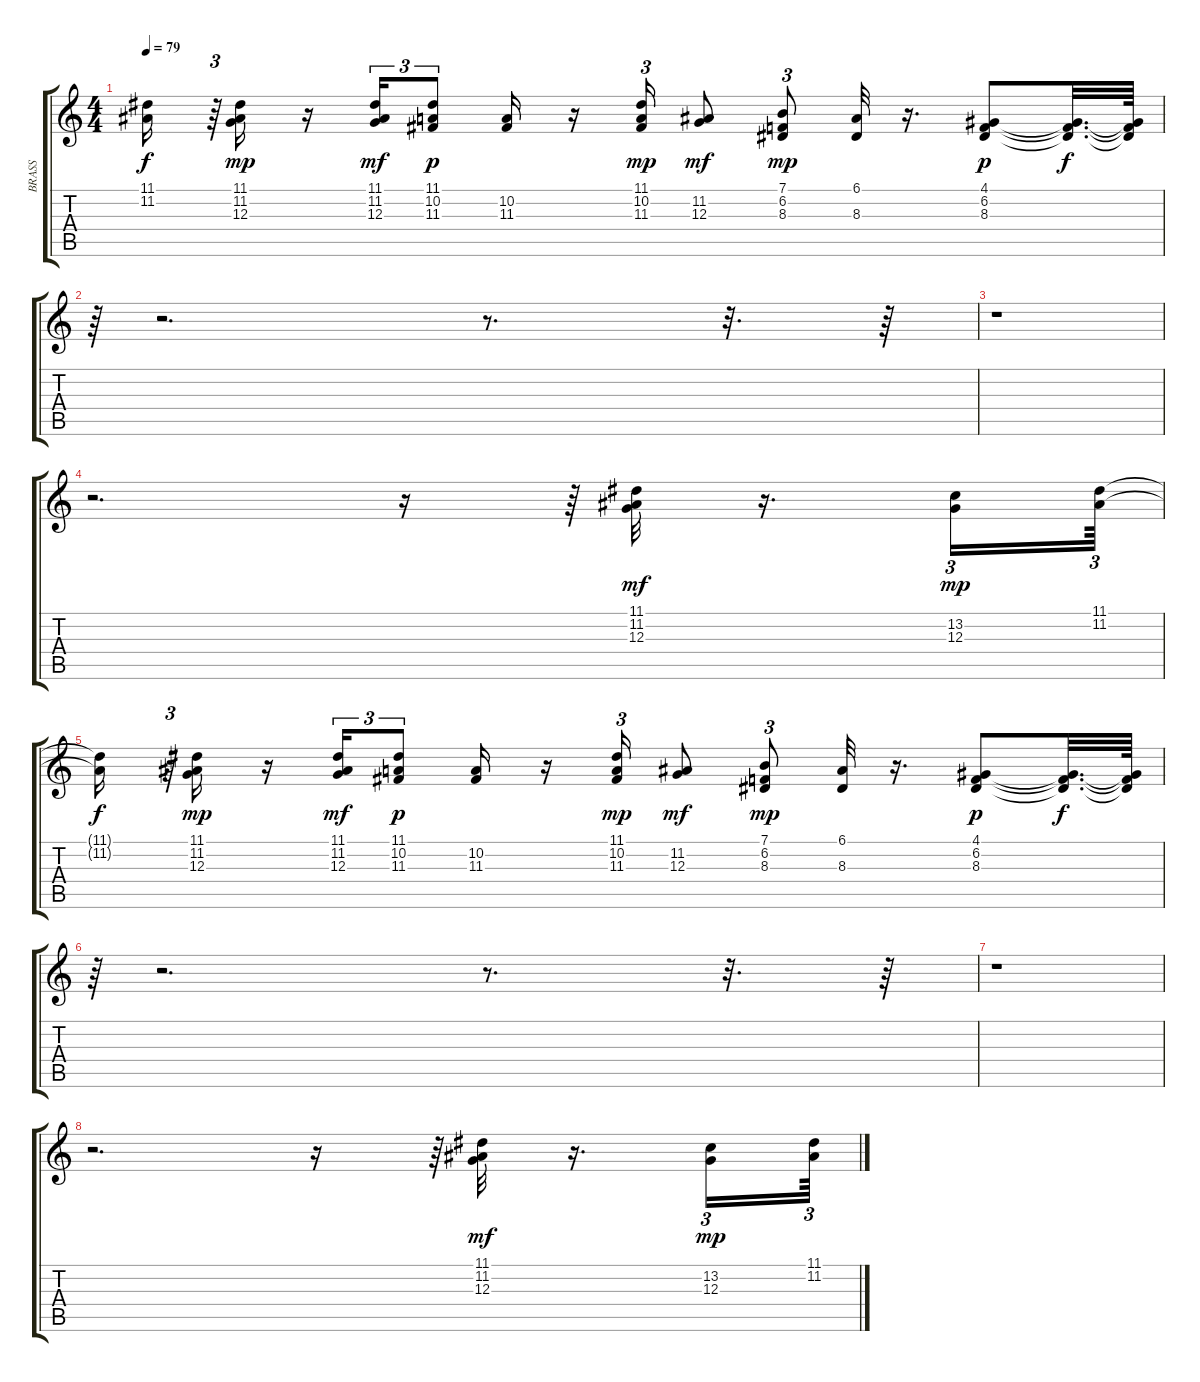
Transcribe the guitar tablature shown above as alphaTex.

\track ("BRASS" "BRASS") {instrument brasssection}
\staff {score tabs}
\tuning (E4 B3 G3 D3 A2 E2) {hide}
\ts (4 4)
\tempo 79
\clef g2
\ks c
(11.1{t} 11.2{t}).16{dy f} r.64{tu (3 2)} (11.1 11.2 12.3).16{dy mp} r.16 (11.1 11.2 12.3).16{tu (3 2) dy mf} (11.1 10.2 11.3).8{tu (3 2) dy p} (10.2 11.3).16 r.16 (11.1 10.2 11.3).16{tu (3 2) dy mp} (11.2 12.3).8{dy mf} (7.1 6.2 8.3).8{tu (3 2) dy mp} (6.1 8.3).32 r.16{d} (4.1 6.2 8.3).8{dy p} (4.1{t} 6.2{t} 8.3{t}).32{d dy f} (4.1{t} 6.2{t} 8.3{t}).64 |
r.64{tu (3 2)} r.2{d} r.8{d} r.32{d} r.64 |
r.1 |
r.2{d} r.16 r.64{tu (3 2)} (11.1 11.2 12.3).32{dy mf} r.16{d} (13.2 12.3).16{tu (3 2) dy mp} (11.1 11.2).64{tu (3 2)} |
(11.1{t} 11.2{t}).16{dy f} r.64{tu (3 2)} (11.1 11.2 12.3).16{dy mp} r.16 (11.1 11.2 12.3).16{tu (3 2) dy mf} (11.1 10.2 11.3).8{tu (3 2) dy p} (10.2 11.3).16 r.16 (11.1 10.2 11.3).16{tu (3 2) dy mp} (11.2 12.3).8{dy mf} (7.1 6.2 8.3).8{tu (3 2) dy mp} (6.1 8.3).32 r.16{d} (4.1 6.2 8.3).8{dy p} (4.1{t} 6.2{t} 8.3{t}).32{d dy f} (4.1{t} 6.2{t} 8.3{t}).64 |
r.64{tu (3 2)} r.2{d} r.8{d} r.32{d} r.64 |
r.1 |
r.2{d} r.16 r.64{tu (3 2)} (11.1 11.2 12.3).32{dy mf} r.16{d} (13.2 12.3).16{tu (3 2) dy mp} (11.1 11.2).64{tu (3 2)}
